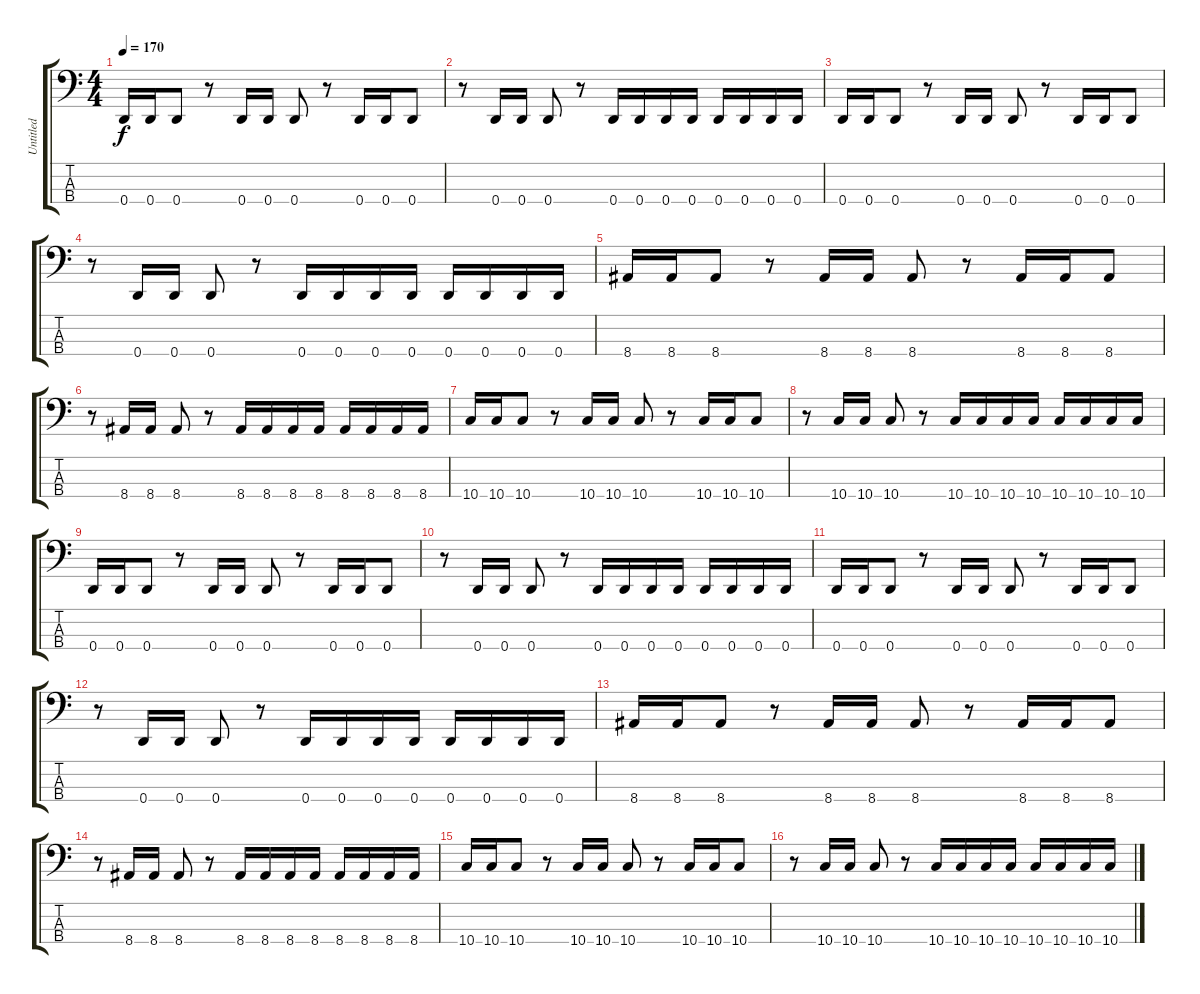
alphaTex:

\track ("Untitled" "Untitled") {instrument electricbasspick}
\staff {score tabs}
\tuning (G2 D2 A1 D1) {hide}
\ts (4 4)
\tempo 170
\clef f4
\ks c
0.4.16{dy f} 0.4.16 0.4.8 r.8 0.4.16 0.4.16 0.4.8 r.8 0.4.16 0.4.16 0.4.8 |
r.8 0.4.16 0.4.16 0.4.8 r.8 0.4.16 0.4.16 0.4.16 0.4.16 0.4.16 0.4.16 0.4.16 0.4.16 |
0.4.16 0.4.16 0.4.8 r.8 0.4.16 0.4.16 0.4.8 r.8 0.4.16 0.4.16 0.4.8 |
r.8 0.4.16 0.4.16 0.4.8 r.8 0.4.16 0.4.16 0.4.16 0.4.16 0.4.16 0.4.16 0.4.16 0.4.16 |
8.4.16 8.4.16 8.4.8 r.8 8.4.16 8.4.16 8.4.8 r.8 8.4.16 8.4.16 8.4.8 |
r.8 8.4.16 8.4.16 8.4.8 r.8 8.4.16 8.4.16 8.4.16 8.4.16 8.4.16 8.4.16 8.4.16 8.4.16 |
10.4.16 10.4.16 10.4.8 r.8 10.4.16 10.4.16 10.4.8 r.8 10.4.16 10.4.16 10.4.8 |
r.8 10.4.16 10.4.16 10.4.8 r.8 10.4.16 10.4.16 10.4.16 10.4.16 10.4.16 10.4.16 10.4.16 10.4.16 |
0.4.16 0.4.16 0.4.8 r.8 0.4.16 0.4.16 0.4.8 r.8 0.4.16 0.4.16 0.4.8 |
r.8 0.4.16 0.4.16 0.4.8 r.8 0.4.16 0.4.16 0.4.16 0.4.16 0.4.16 0.4.16 0.4.16 0.4.16 |
0.4.16 0.4.16 0.4.8 r.8 0.4.16 0.4.16 0.4.8 r.8 0.4.16 0.4.16 0.4.8 |
r.8 0.4.16 0.4.16 0.4.8 r.8 0.4.16 0.4.16 0.4.16 0.4.16 0.4.16 0.4.16 0.4.16 0.4.16 |
8.4.16 8.4.16 8.4.8 r.8 8.4.16 8.4.16 8.4.8 r.8 8.4.16 8.4.16 8.4.8 |
r.8 8.4.16 8.4.16 8.4.8 r.8 8.4.16 8.4.16 8.4.16 8.4.16 8.4.16 8.4.16 8.4.16 8.4.16 |
10.4.16 10.4.16 10.4.8 r.8 10.4.16 10.4.16 10.4.8 r.8 10.4.16 10.4.16 10.4.8 |
r.8 10.4.16 10.4.16 10.4.8 r.8 10.4.16 10.4.16 10.4.16 10.4.16 10.4.16 10.4.16 10.4.16 10.4.16
